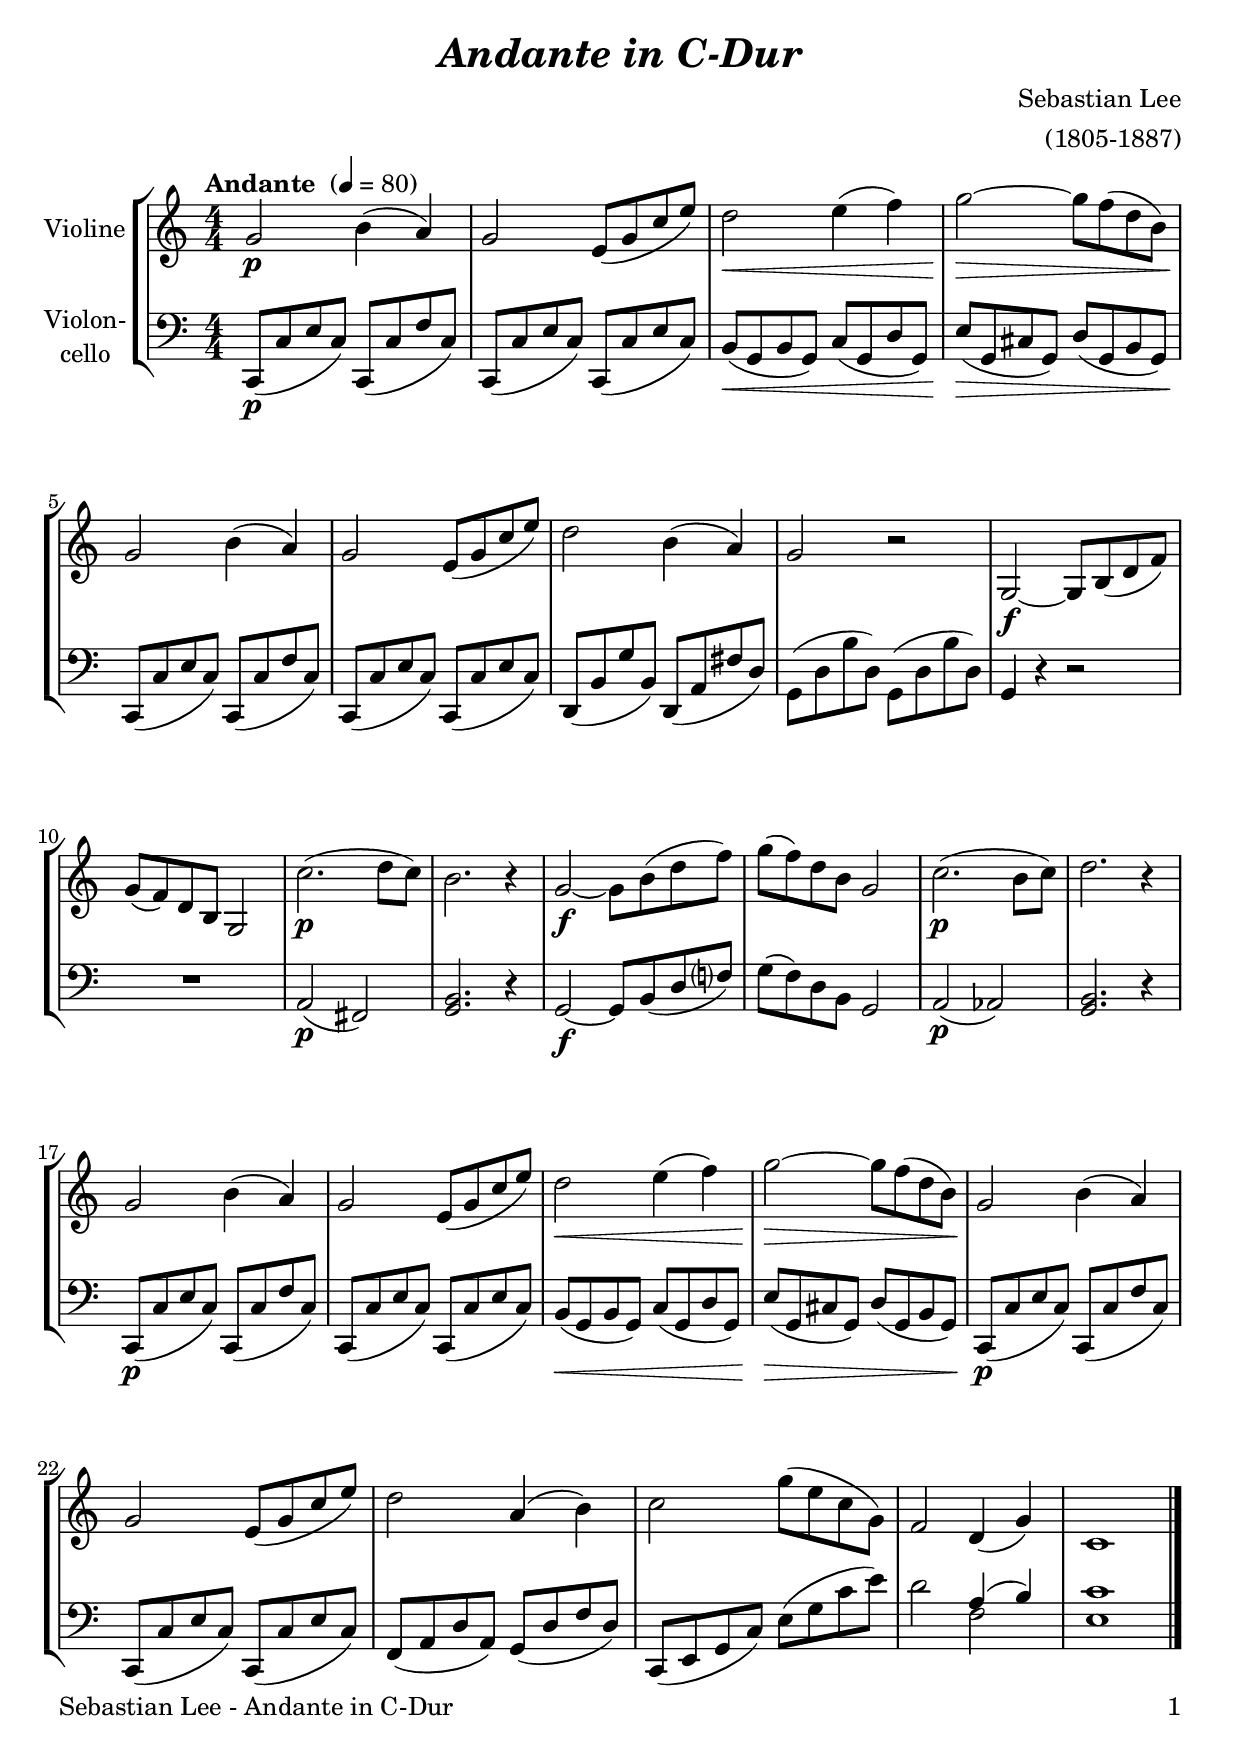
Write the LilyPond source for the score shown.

\version "2.18.2"
\include "deutsch.ly"
  
#(set-global-staff-size 22)

\header {
  title     = \markup \bold \italic "Andante in C-Dur"
  composer  = "Sebastian Lee"
  arranger  = "(1805-1887)"
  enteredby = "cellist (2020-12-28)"
%  piece     = ""
}

voiceconsts = {
  \key c \major
  \time 4/4
  \clef "treble"
  \numericTimeSignature
  % Set default beaming for all staves
%  \set Timing.beamExceptions = #'()
%  \set Timing.baseMoment     = #(ly:make-moment 1 4)
%  \set Timing.beatStructure  = #'(1 1 1)
  \tempo "Andante " 4=80
}

mivl = "violin"
%miba = "pizzicato strings"
miba = "cello"

arco = \markup \italic "arco"
pizz = \markup \italic "pizz."
rall = \mark \markup \box \italic "rall."
rit  = \mark \markup \box \italic "rit."
simi = \markup \italic "simile"

va = \relative c'' {
  \voiceconsts

  g2\p h4( a)
  g2 e8( g c e)
  d2\< e4( f)
  g2~\!\> g8 f( d h)

  g2\! h4( a)
  g2 e8( g c e)
  d2 h4( a)
  g2 r
  g,~\f g8 h( d f)

  g( f) d h g2
  c'2.(\p d8 c)
  h2. r4
  g2~\f g8 h( d f)
  g( f) d h g2
  c2.(\p h8 c)
  d2. r4

  g,2 h4( a)
  g2 e8( g c e)
  d2\< e4( f)
  g2~\!\> g8 f( d h)

  g2\! h4( a)
  g2 e8( g c e)
  d2 a4( h)
  c2 g'8( e c g)
  f2 d4( g)
  c,1 \bar "|."
}

vb = \relative c, {
  \voiceconsts
  \clef "bass"

  c8(\p c' e c) c,( c' f c)
  c,( c' e c) c,( c' e c)
  h(\< g h g) c( g d' g,)
  e'(\!\> g, cis g) d'( g, h g)

  c,(\! c' e c) c,( c' f c)
  c,( c' e c) c,( c' e c)
  d,( h' g' h,) d,( a' fis' d)
  g,( d' h' d,) g,( d' h' d,)
  g,4 r r2

  R1
  a2(\p fis)
  <g h>2. r4
  g2~\f g8 h( d f?)
  g( f) d h g2
  a(\p as)
  <g h>2. r4

  c,8(\p c' e c) c,( c' f c)
  c,( c' e c) c,( c' e c)
  h(\< g h g) c( g d' g,)
  e'(\!\> g, cis g) d'( g, h g)

  c,(\!\p c' e c) c,( c' f c)
  c,( c' e c) c,( c' e c)
  f,( a d a) g( d' f d)
  c,( e g c) e( g c e)
  d2 << { a4( h) } \\ f2 >>
  <e c'>1 \bar "|."
}


music = \new StaffGroup <<
      \new Staff {
	\set Staff.midiInstrument = \mivl
	\set Staff.instrumentName = \markup \center-column { "Violine" }
	\transpose c c { \va }
      }

      \new Staff {
	\set Staff.midiInstrument = \miba
	\set Staff.instrumentName = \markup \center-column { "Violon-" "cello" }
	\transpose c c { \vb }
      }
>>

\book {
   \paper {
    print-page-number = ##t
    print-first-page-number = ##t
    ragged-last-bottom = ##f
    oddHeaderMarkup = \markup \null
    evenHeaderMarkup = \markup \null
    oddFooterMarkup = \markup {
      \fill-line {
        \on-the-fly #print-page-number-check-first
        "Sebastian Lee - Andante in C-Dur" \fromproperty #'page:page-number-string
      }
    }
    evenFooterMarkup = \oddFooterMarkup
  } \score {
    \music
    \layout {}
  }

  \score {
    \unfoldRepeats \music

    \midi {
      \context {
        \Score
      }
    }
  }
}